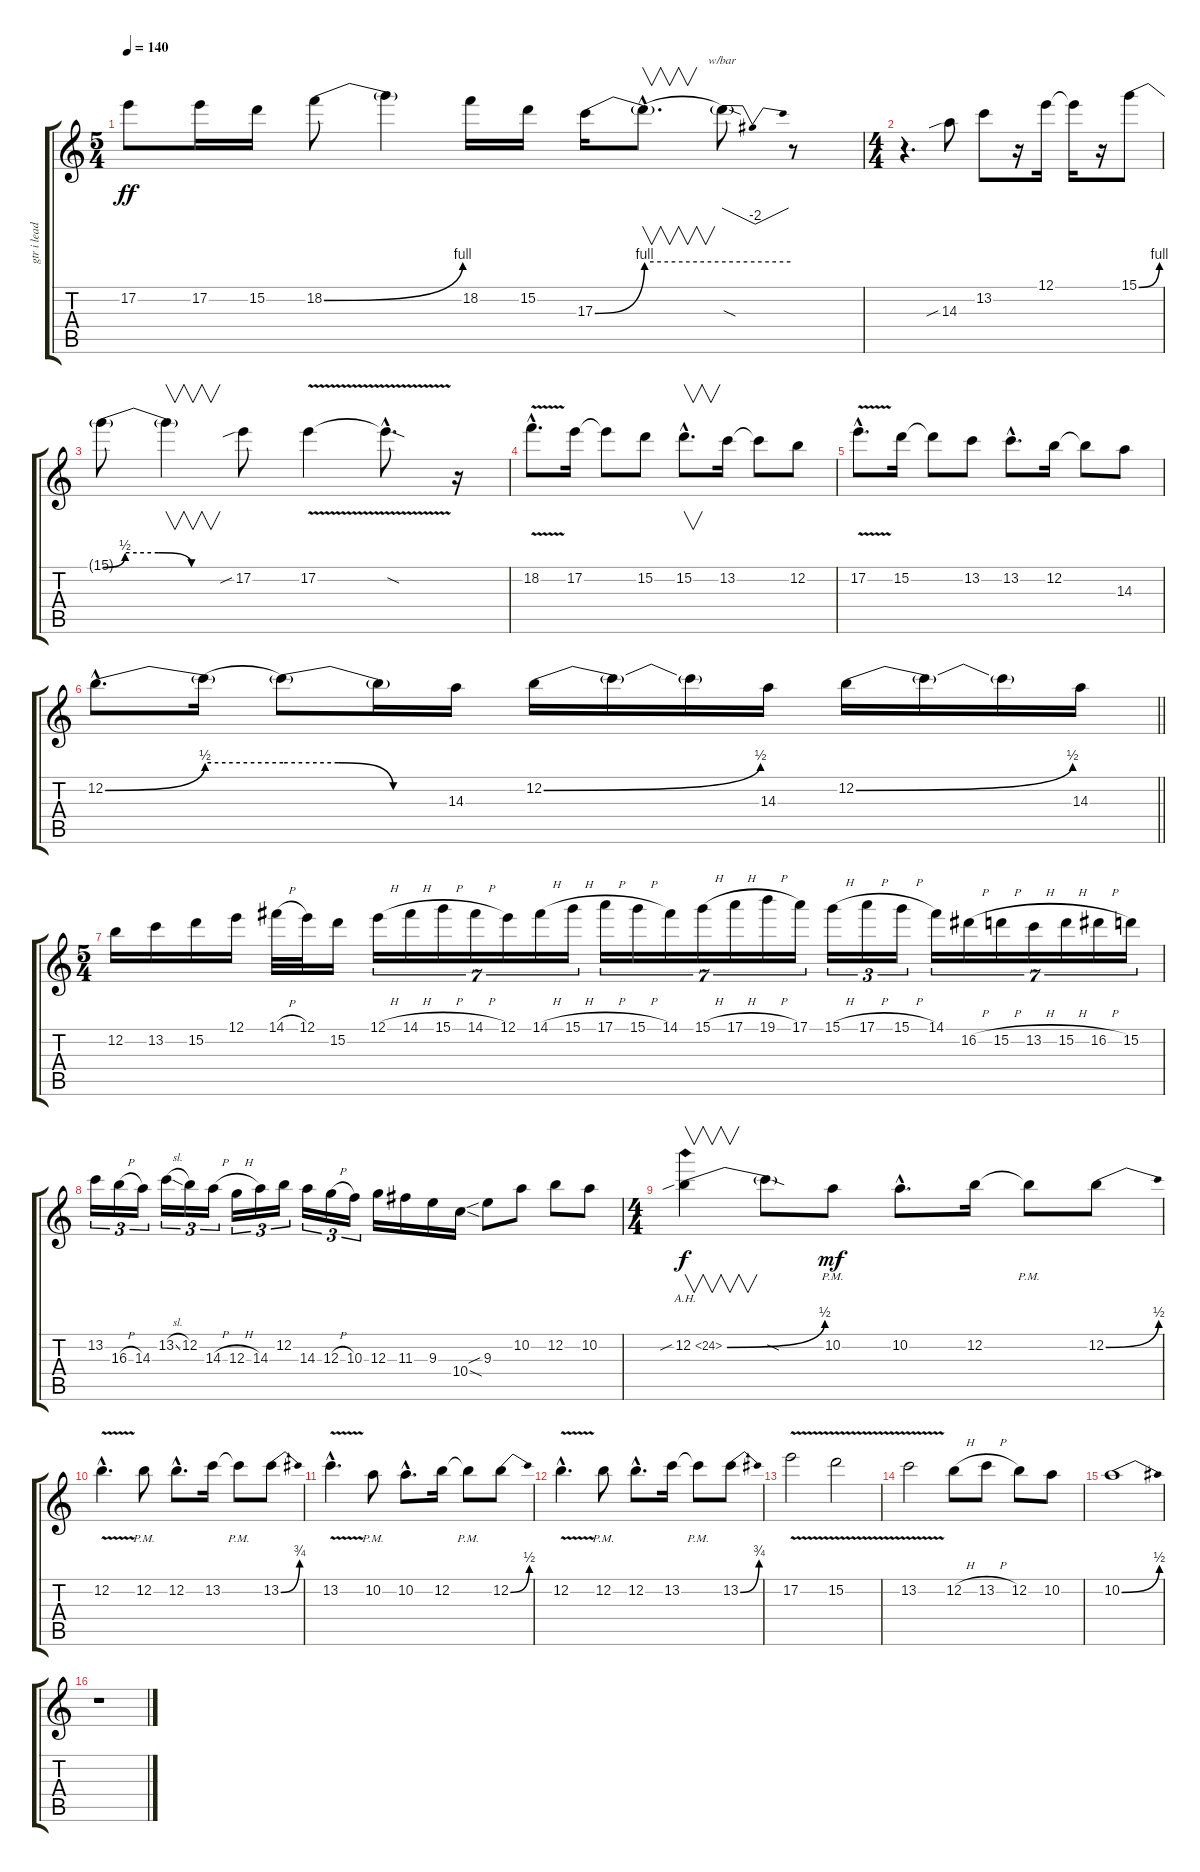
\track ("gtr i lead" "gtr i lead") {instrument overdrivenguitar}
\staff {score tabs}
\tuning (E4 B3 G3 D3 A2 E2) {hide}
\ts (5 4)
\tempo 140
\clef g2
\ks c
17.2{t}.8{dy ff} 17.2.16 15.2.16 18.2{be (bend 0 0 60 4)}.8 18.2{t}.4 18.2.16 15.2.16 17.3{be (bend 0 0 60 4)}.16 17.3{be (hold 0 4 60 4) hac t}.8{v d} 17.3{sod t}.8{tbe (dip default 0 0 30 -8 60 0)} r.8 |
\ts (4 4)
r.4{d} 14.3{sib}.8 13.2.8 r.16 12.1.16 12.1{t}.16 r.16 15.1{be (bend 0 0 60 4)}.8 |
15.1{be (custom 0 0 10 2 25 2 40 0 60 0) t}.8 15.1{t}.4{v} 17.2{sib}.8 17.2{v}.4 17.2{sod hac t}.8{d} r.16 |
18.2{v hac}.8{d} 17.2.16 17.2{t}.8 15.2.8 15.2{hac}.8{v d} 13.2.16 13.2{t}.8 12.2.8 |
17.2{v hac}.8{d} 15.2.16 15.2{t}.8 13.2.8 13.2{hac}.8{d} 12.2.16 12.2{t}.8 14.3.8 |
\barLineRight lightlight
12.2{be (bend 0 0 60 2) hac}.8{d} 12.2{be (hold 0 2 60 2) t}.16 12.2{be (custom 0 2 20 2 40 0 60 0) t}.8 12.2{t}.16 14.3.16 12.2{be (bend 0 0 60 2)}.16 12.2{t}.16 12.2{t}.16 14.3.16 12.2{be (bend 0 0 60 2)}.16 12.2{t}.16 12.2{t}.16 14.3.16 |
\ts (5 4)
12.2.16 13.2.16 15.2.16 12.1.16 14.1{h}.32 12.1.32 15.2.16 12.1{h}.16{tu (7 4)} 14.1{h}.16{tu (7 4)} 15.1{h}.16{tu (7 4)} 14.1{h}.16{tu (7 4)} 12.1.16{tu (7 4)} 14.1{h}.16{tu (7 4)} 15.1{h}.16{tu (7 4)} 17.1{h}.16{tu (7 4)} 15.1{h}.16{tu (7 4)} 14.1.16{tu (7 4)} 15.1{h}.16{tu (7 4)} 17.1{h}.16{tu (7 4)} 19.1{h}.16{tu (7 4)} 17.1.16{tu (7 4)} 15.1{h}.16{tu (3 2)} 17.1{h}.16{tu (3 2)} 15.1{h}.16{tu (3 2)} 14.1.16{tu (7 4)} 16.2{h}.16{tu (7 4)} 15.2{h}.16{tu (7 4)} 13.2{h}.16{tu (7 4)} 15.2{h}.16{tu (7 4)} 16.2{h}.16{tu (7 4)} 15.2.16{tu (7 4)} |
13.2.16{tu (3 2)} 16.3{h}.16{tu (3 2)} 14.3.16{tu (3 2)} 13.2{sl}.16{tu (3 2)} 12.2.16{tu (3 2)} 14.3{h}.16{tu (3 2)} 12.3{h}.16{tu (3 2)} 14.3.16{tu (3 2)} 12.2.16{tu (3 2)} 14.3.16{tu (3 2)} 12.3{h}.16{tu (3 2)} 10.3.16{tu (3 2)} 12.3.16 11.3.16 9.3.16 10.4{sod}.16 9.3{sib}.8 10.2.8 12.2.8 10.2.8 |
\ts (4 4)
12.2{be (bend 0 0 60 2) ah 12 sib}.4{v dy f} 12.2{sod t}.8 10.2{pm}.8{dy mf} 10.2{hac}.8{d} 12.2.16 12.2{pm t}.8 12.2{be (bend 0 0 60 2)}.8 |
12.2{v hac}.4{d} 12.2{pm}.8 12.2{hac}.8{d} 13.2.16 13.2{pm t}.8 13.2{be (bend 0 0 60 3)}.8 |
13.2{v hac}.4{d} 10.2{pm}.8 10.2{hac}.8{d} 12.2.16 12.2{pm t}.8 12.2{be (bend 0 0 60 2)}.8 |
12.2{v hac}.4{d} 12.2{pm}.8 12.2{hac}.8{d} 13.2.16 13.2{pm t}.8 13.2{be (bend 0 0 60 3)}.8 |
17.2{v}.2 15.2{v}.2 |
13.2{v}.2 12.2{h}.8 13.2{h}.8 12.2.8 10.2.8 |
10.2{be (bend 0 0 60 2)}.1 |
r.1
